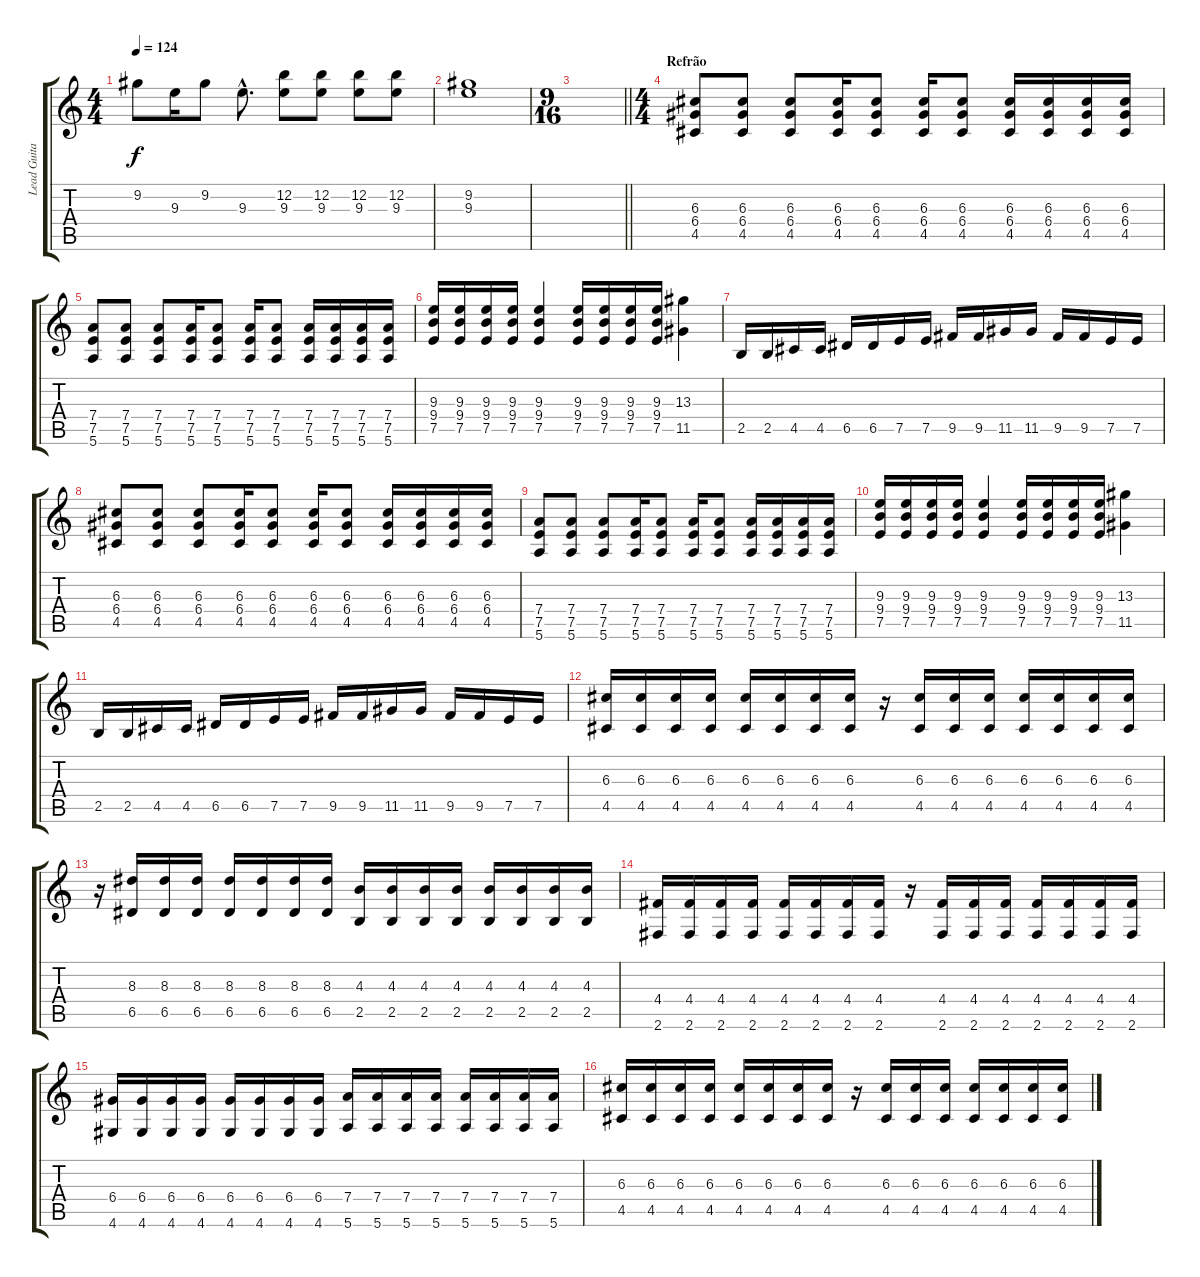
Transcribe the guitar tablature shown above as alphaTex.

\track ("Lead Guitar" "Lead Guita") {instrument overdrivenguitar}
\staff {score tabs}
\tuning (E4 B3 G3 D3 A2 E2) {hide}
\ts (4 4)
\tempo 124
\clef g2
\ks c
9.2.8{dy f} 9.3.16 9.2.8 9.3{hac}.8{d} (12.2 9.3).8 (12.2 9.3).8 (12.2 9.3).8 (12.2 9.3).8 |
(9.2 9.3).1 |
\ts (9 16)
\barLineRight lightlight
|
\ts (4 4)
\section ("" "Refrão")
(6.3 6.4 4.5).8 (6.3 6.4 4.5).8 (6.3 6.4 4.5).8 (6.3 6.4 4.5).16 (6.3 6.4 4.5).8 (6.3 6.4 4.5).16 (6.3 6.4 4.5).8 (6.3 6.4 4.5).16 (6.3 6.4 4.5).16 (6.3 6.4 4.5).16 (6.3 6.4 4.5).16 |
(7.4 7.5 5.6).8 (7.4 7.5 5.6).8 (7.4 7.5 5.6).8 (7.4 7.5 5.6).16 (7.4 7.5 5.6).8 (7.4 7.5 5.6).16 (7.4 7.5 5.6).8 (7.4 7.5 5.6).16 (7.4 7.5 5.6).16 (7.4 7.5 5.6).16 (7.4 7.5 5.6).16 |
(9.3 9.4 7.5).16 (9.3 9.4 7.5).16 (9.3 9.4 7.5).16 (9.3 9.4 7.5).16 (9.3 9.4 7.5).4 (9.3 9.4 7.5).16 (9.3 9.4 7.5).16 (9.3 9.4 7.5).16 (9.3 9.4 7.5).16 (13.3 11.5).4 |
2.5.16 2.5.16 4.5.16 4.5.16 6.5.16 6.5.16 7.5.16 7.5.16 9.5.16 9.5.16 11.5.16 11.5.16 9.5.16 9.5.16 7.5.16 7.5.16 |
(6.3 6.4 4.5).8 (6.3 6.4 4.5).8 (6.3 6.4 4.5).8 (6.3 6.4 4.5).16 (6.3 6.4 4.5).8 (6.3 6.4 4.5).16 (6.3 6.4 4.5).8 (6.3 6.4 4.5).16 (6.3 6.4 4.5).16 (6.3 6.4 4.5).16 (6.3 6.4 4.5).16 |
(7.4 7.5 5.6).8 (7.4 7.5 5.6).8 (7.4 7.5 5.6).8 (7.4 7.5 5.6).16 (7.4 7.5 5.6).8 (7.4 7.5 5.6).16 (7.4 7.5 5.6).8 (7.4 7.5 5.6).16 (7.4 7.5 5.6).16 (7.4 7.5 5.6).16 (7.4 7.5 5.6).16 |
(9.3 9.4 7.5).16 (9.3 9.4 7.5).16 (9.3 9.4 7.5).16 (9.3 9.4 7.5).16 (9.3 9.4 7.5).4 (9.3 9.4 7.5).16 (9.3 9.4 7.5).16 (9.3 9.4 7.5).16 (9.3 9.4 7.5).16 (13.3 11.5).4 |
2.5.16 2.5.16 4.5.16 4.5.16 6.5.16 6.5.16 7.5.16 7.5.16 9.5.16 9.5.16 11.5.16 11.5.16 9.5.16 9.5.16 7.5.16 7.5.16 |
(6.3 4.5).16 (6.3 4.5).16 (6.3 4.5).16 (6.3 4.5).16 (6.3 4.5).16 (6.3 4.5).16 (6.3 4.5).16 (6.3 4.5).16 r.16 (6.3 4.5).16 (6.3 4.5).16 (6.3 4.5).16 (6.3 4.5).16 (6.3 4.5).16 (6.3 4.5).16 (6.3 4.5).16 |
r.16 (8.3 6.5).16 (8.3 6.5).16 (8.3 6.5).16 (8.3 6.5).16 (8.3 6.5).16 (8.3 6.5).16 (8.3 6.5).16 (4.3 2.5).16 (4.3 2.5).16 (4.3 2.5).16 (4.3 2.5).16 (4.3 2.5).16 (4.3 2.5).16 (4.3 2.5).16 (4.3 2.5).16 |
(4.4 2.6).16 (4.4 2.6).16 (4.4 2.6).16 (4.4 2.6).16 (4.4 2.6).16 (4.4 2.6).16 (4.4 2.6).16 (4.4 2.6).16 r.16 (4.4 2.6).16 (4.4 2.6).16 (4.4 2.6).16 (4.4 2.6).16 (4.4 2.6).16 (4.4 2.6).16 (4.4 2.6).16 |
(6.4 4.6).16 (6.4 4.6).16 (6.4 4.6).16 (6.4 4.6).16 (6.4 4.6).16 (6.4 4.6).16 (6.4 4.6).16 (6.4 4.6).16 (7.4 5.6).16 (7.4 5.6).16 (7.4 5.6).16 (7.4 5.6).16 (7.4 5.6).16 (7.4 5.6).16 (7.4 5.6).16 (7.4 5.6).16 |
(6.3 4.5).16 (6.3 4.5).16 (6.3 4.5).16 (6.3 4.5).16 (6.3 4.5).16 (6.3 4.5).16 (6.3 4.5).16 (6.3 4.5).16 r.16 (6.3 4.5).16 (6.3 4.5).16 (6.3 4.5).16 (6.3 4.5).16 (6.3 4.5).16 (6.3 4.5).16 (6.3 4.5).16
